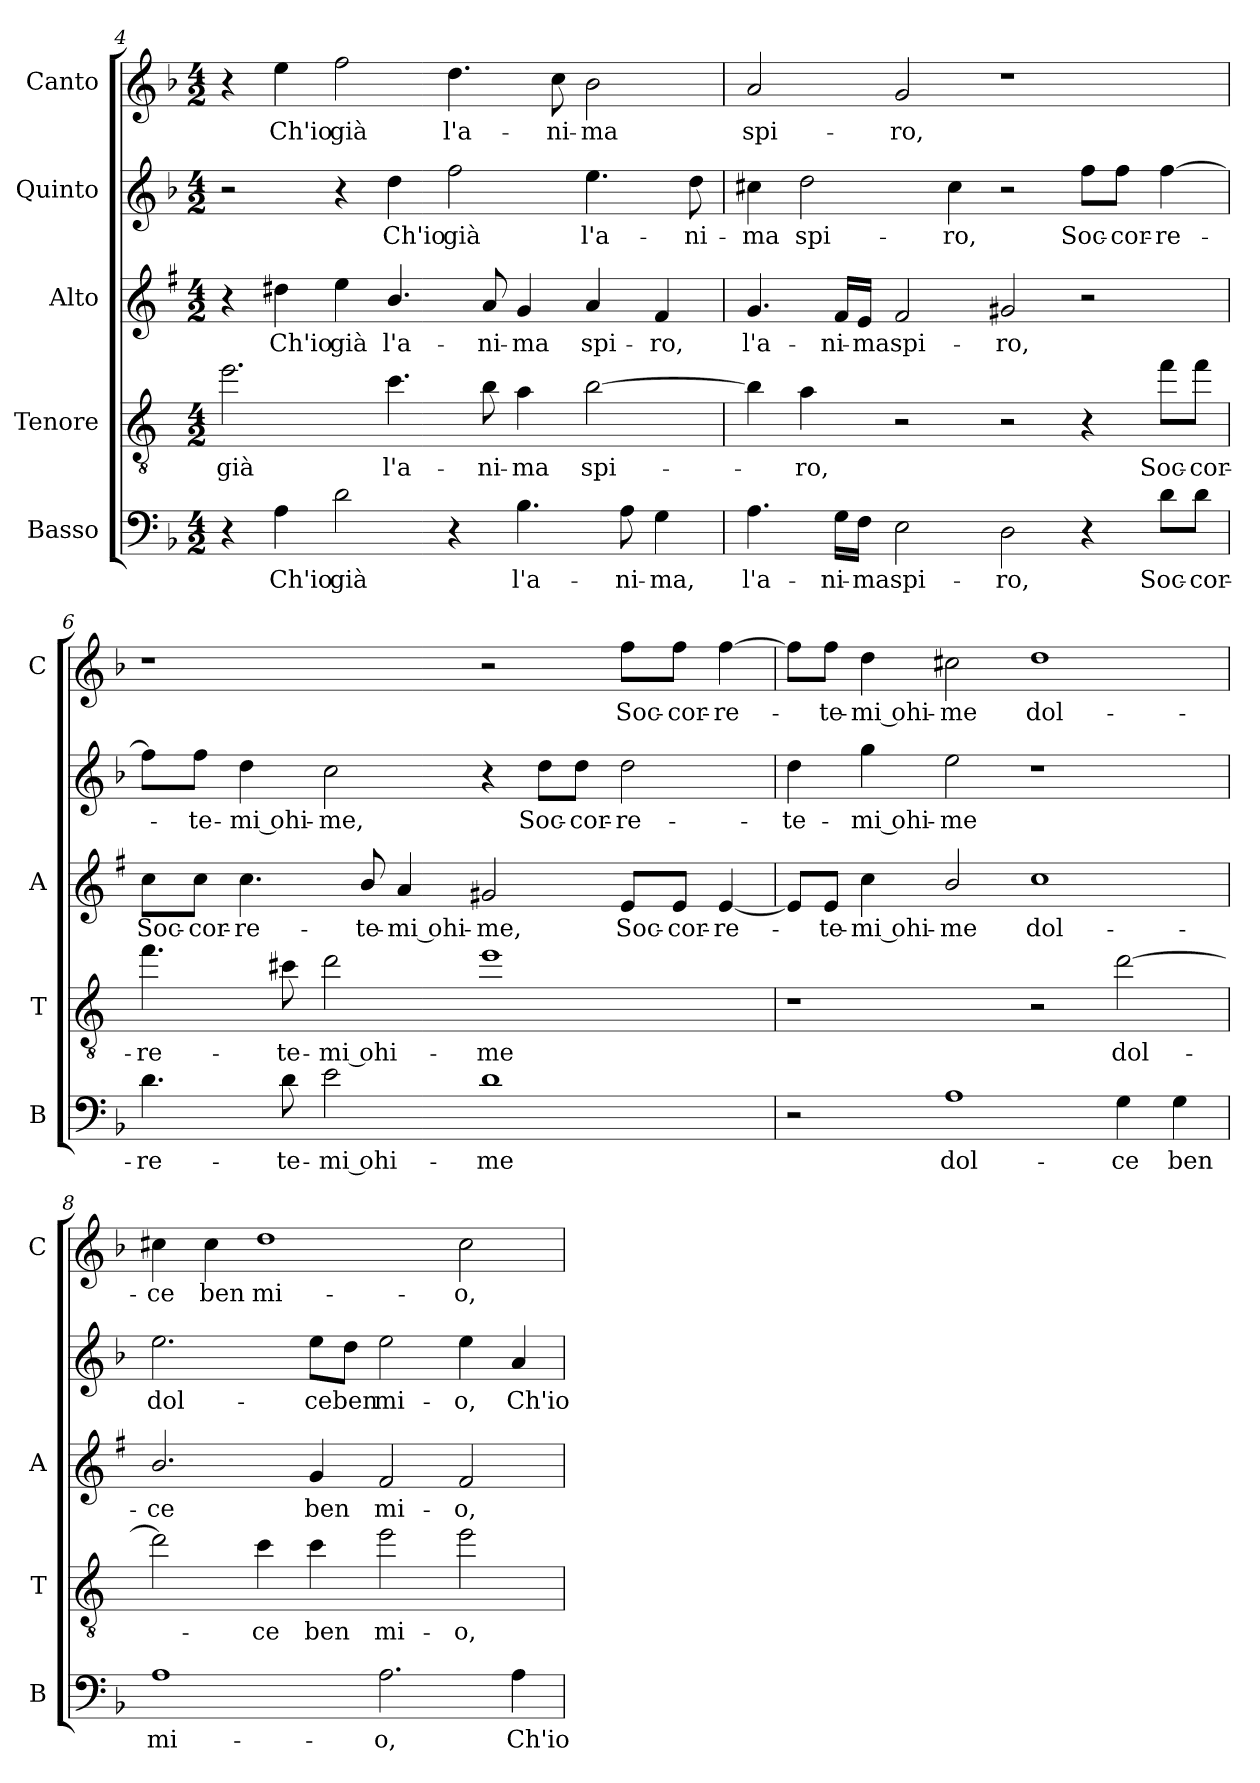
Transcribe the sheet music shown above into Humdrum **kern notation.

**kern	**text	**kern	**text	**kern	**text	**kern	**text	**kern	**text
*part5	*part5	*part4	*part4	*part3	*part3	*part2	*part2	*part1	*part1
*staff5	*staff5	*staff4	*staff4	*staff3	*staff3	*staff2	*staff2	*staff1	*staff1
*I"Basso	*	*I"Tenore	*	*I"Alto	*	*I"Quinto	*	*I"Canto	*
*I'B	*	*I'T	*	*I'A	*	*	*	*I'C	*
*clefF4	*	*clefGv2	*	*clefG2	*	*clefG2	*	*clefG2	*
*	*	*ITrd4c7	*	*ITrd1c2	*	*	*	*	*
*k[b-]	*	*k[b-]	*	*k[b-]	*	*k[b-]	*	*k[b-]	*
*F:	*	*F:	*	*F:	*	*F:	*	*F:	*
*M4/2	*	*M4/2	*	*M4/2	*	*M4/2	*	*M4/2	*
=4	=4	=4	=4	=4	=4	=4	=4	=4	=4
!	!	!	!LO:LY:b	!	!	!	!	!	!
4r	.	2.a\	già	4r	.	2r	.	4r	.
!	!LO:LY:b	!	!	!	!LO:LY:b	!	!	!	!LO:LY:b
4A\	Ch'io	.	.	4cc#X\	Ch'io	.	.	4ee\	Ch'io
!	!LO:LY:b	!	!	!	!LO:LY:b	!	!	!	!LO:LY:b
2d\	già	.	.	4dd\	già	4r	.	2ff\	già
!	!	!	!LO:LY:b	!	!LO:LY:b	!	!LO:LY:b	!	!
.	.	4.f\	l'a-	4.a/	l'a-	4dd\	Ch'io	.	.
!	!	!	!	!	!	!	!LO:LY:b	!	!LO:LY:b
4r	.	.	.	.	.	2ff\	già	4.dd\	l'a-
!	!	!	!LO:LY:b	!	!LO:LY:b	!	!	!	!
.	.	8e\	-ni-	8g/	-ni-	.	.	.	.
!	!LO:LY:b	!	!LO:LY:b	!	!LO:LY:b	!	!	!	!
4.B-\	l'a-	4d\	-ma	4f/	-ma	.	.	.	.
!	!	!	!	!	!	!	!	!	!LO:LY:b
.	.	.	.	.	.	.	.	8cc\	-ni-
!	!	!	!LO:LY:b	!	!LO:LY:b	!	!LO:LY:b	!	!LO:LY:b
.	.	[2e\	spi-	4g/	spi-	4.ee\	l'a-	2b-\	-ma
!	!LO:LY:b	!	!	!	!	!	!	!	!
8A\	-ni-	.	.	.	.	.	.	.	.
!	!LO:LY:b	!	!	!	!LO:LY:b	!	!	!	!
4G\	-ma,	.	.	4e/	-ro,	.	.	.	.
!	!	!	!	!	!	!	!LO:LY:b	!	!
.	.	.	.	.	.	8dd\	-ni-	.	.
=5	=5	=5	=5	=5	=5	=5	=5	=5	=5
!	!LO:LY:b	!	!	!	!LO:LY:b	!	!LO:LY:b	!	!LO:LY:b
4.A\	l'a-	4e\]	.	4.f/	l'a-	4cc#X\	-ma	2a/	spi-
!	!	!	!LO:LY:b	!	!	!	!LO:LY:b	!	!
.	.	4d\	-ro,	.	.	2dd\	spi-	.	.
!	!LO:LY:b	!	!	!	!LO:LY:b	!	!	!	!
16G\LL	-ni-	.	.	16e/LL	-ni-	.	.	.	.
!	!LO:LY:b	!	!	!	!LO:LY:b	!	!	!	!
16F\JJ	-ma	.	.	16d/JJ	-ma	.	.	.	.
!	!LO:LY:b	!	!	!	!LO:LY:b	!	!	!	!LO:LY:b
2E\	spi-	2r	.	2e/	spi-	.	.	2g/	-ro,
!	!	!	!	!	!	!	!LO:LY:b	!	!
.	.	.	.	.	.	4cc#\	-ro,	.	.
!	!LO:LY:b	!	!	!	!LO:LY:b	!	!	!	!
2D\	-ro,	2r	.	2f#X/	-ro,	2r	.	1r	.
!	!	!	!	!	!	!	!LO:LY:b	!	!
4r	.	4r	.	2r	.	8ff\L	Soc-	.	.
!	!	!	!	!	!	!	!LO:LY:b	!	!
.	.	.	.	.	.	8ff\J	-cor-	.	.
!	!LO:LY:b	!	!LO:LY:b	!	!	!	!LO:LY:b	!	!
8d\L	Soc-	8b-\L	Soc-	.	.	[4ff\	-re-	.	.
!	!LO:LY:b	!	!LO:LY:b	!	!	!	!	!	!
8d\J	-cor-	8b-\J	-cor-	.	.	.	.	.	.
!!LO:PB:g=z
=6	=6	=6	=6	=6	=6	=6	=6	=6	=6
!	!LO:LY:b	!	!LO:LY:b	!	!LO:LY:b	!	!	!	!
4.d\	-re-	4.b-\	-re-	8b-\L	Soc-	8ff\L]	.	1r	.
!	!	!	!	!	!LO:LY:b	!	!LO:LY:b	!	!
.	.	.	.	8b-\J	-cor-	8ff\J	-te-	.	.
!	!	!	!	!	!LO:LY:b	!	!LO:LY:b	!	!
.	.	.	.	4.b-\	-re-	4dd\	-mi ohi-	.	.
!	!LO:LY:b	!	!LO:LY:b	!	!	!	!	!	!
8d\	-te-	8f#X\	-te-	.	.	.	.	.	.
!	!LO:LY:b	!	!LO:LY:b	!	!	!	!LO:LY:b	!	!
2e\	-mi ohi-	2g\	-mi ohi-	.	.	2cc\	-me,	.	.
!	!	!	!	!	!LO:LY:b	!	!	!	!
.	.	.	.	8a/	-te-	.	.	.	.
!	!	!	!	!	!LO:LY:b	!	!	!	!
.	.	.	.	4g/	-mi ohi-	.	.	.	.
!	!LO:LY:b	!	!LO:LY:b	!	!LO:LY:b	!	!	!	!
1d	-me	1a	-me	2f#X/	-me,	4r	.	2r	.
!	!	!	!	!	!	!	!LO:LY:b	!	!
.	.	.	.	.	.	8dd\L	Soc-	.	.
!	!	!	!	!	!	!	!LO:LY:b	!	!
.	.	.	.	.	.	8dd\J	-cor-	.	.
!	!	!	!	!	!LO:LY:b	!	!LO:LY:b	!	!LO:LY:b
.	.	.	.	8d/L	Soc-	2dd\	-re-	8ff\L	Soc-
!	!	!	!	!	!LO:LY:b	!	!	!	!LO:LY:b
.	.	.	.	8d/J	-cor-	.	.	8ff\J	-cor-
!	!	!	!	!	!LO:LY:b	!	!	!	!LO:LY:b
.	.	.	.	[4d/	-re-	.	.	[4ff\	-re-
=7	=7	=7	=7	=7	=7	=7	=7	=7	=7
!	!	!	!	!	!	!	!LO:LY:b	!	!
2r	.	1r	.	8d/L]	.	4dd\	-te-	8ff\L]	.
!	!	!	!	!	!LO:LY:b	!	!	!	!LO:LY:b
.	.	.	.	8d/J	-te-	.	.	8ff\J	-te-
!	!	!	!	!	!LO:LY:b	!	!LO:LY:b	!	!LO:LY:b
.	.	.	.	4b-\	-mi ohi-	4gg\	-mi ohi-	4dd\	-mi ohi-
!	!LO:LY:b	!	!	!	!LO:LY:b	!	!LO:LY:b	!	!LO:LY:b
1A	dol-	.	.	2a/	-me	2ee\	-me	2cc#X\	-me
!	!	!	!	!	!LO:LY:b	!	!	!	!LO:LY:b
.	.	2r	.	1b-	dol-	1r	.	1dd	dol-
!	!LO:LY:b	!	!LO:LY:b	!	!	!	!	!	!
4G\	-ce	[2g\	dol-	.	.	.	.	.	.
!	!LO:LY:b	!	!	!	!	!	!	!	!
4G\	ben	.	.	.	.	.	.	.	.
=8	=8	=8	=8	=8	=8	=8	=8	=8	=8
!	!LO:LY:b	!	!	!	!LO:LY:b	!	!LO:LY:b	!	!LO:LY:b
1A	mi-	2g\]	.	2.a/	-ce	2.ee\	dol-	4cc#X\	-ce
!	!	!	!	!	!	!	!	!	!LO:LY:b
.	.	.	.	.	.	.	.	4cc#\	ben
!	!	!	!LO:LY:b	!	!	!	!	!	!LO:LY:b
.	.	4f\	-ce	.	.	.	.	1dd	mi-
!	!	!	!LO:LY:b	!	!LO:LY:b	!	!LO:LY:b	!	!
.	.	4f\	ben	4f/	ben	8ee\L	-ce	.	.
!	!	!	!	!	!	!	!LO:LY:b	!	!
.	.	.	.	.	.	8dd\J	ben	.	.
!	!LO:LY:b	!	!LO:LY:b	!	!LO:LY:b	!	!LO:LY:b	!	!
2.A\	-o,	2a\	mi-	2e/	mi-	2ee\	mi-	.	.
!	!	!	!LO:LY:b	!	!LO:LY:b	!	!LO:LY:b	!	!LO:LY:b
.	.	2a\	-o,	2e/	-o,	4ee\	-o,	2cc#\	-o,
!	!LO:LY:b	!	!	!	!	!	!LO:LY:b	!	!
4A\	Ch'io	.	.	.	.	4a/	Ch'io	.	.
=	=	=	=	=	=	=	=	=	=
*-	*-	*-	*-	*-	*-	*-	*-	*-	*-
